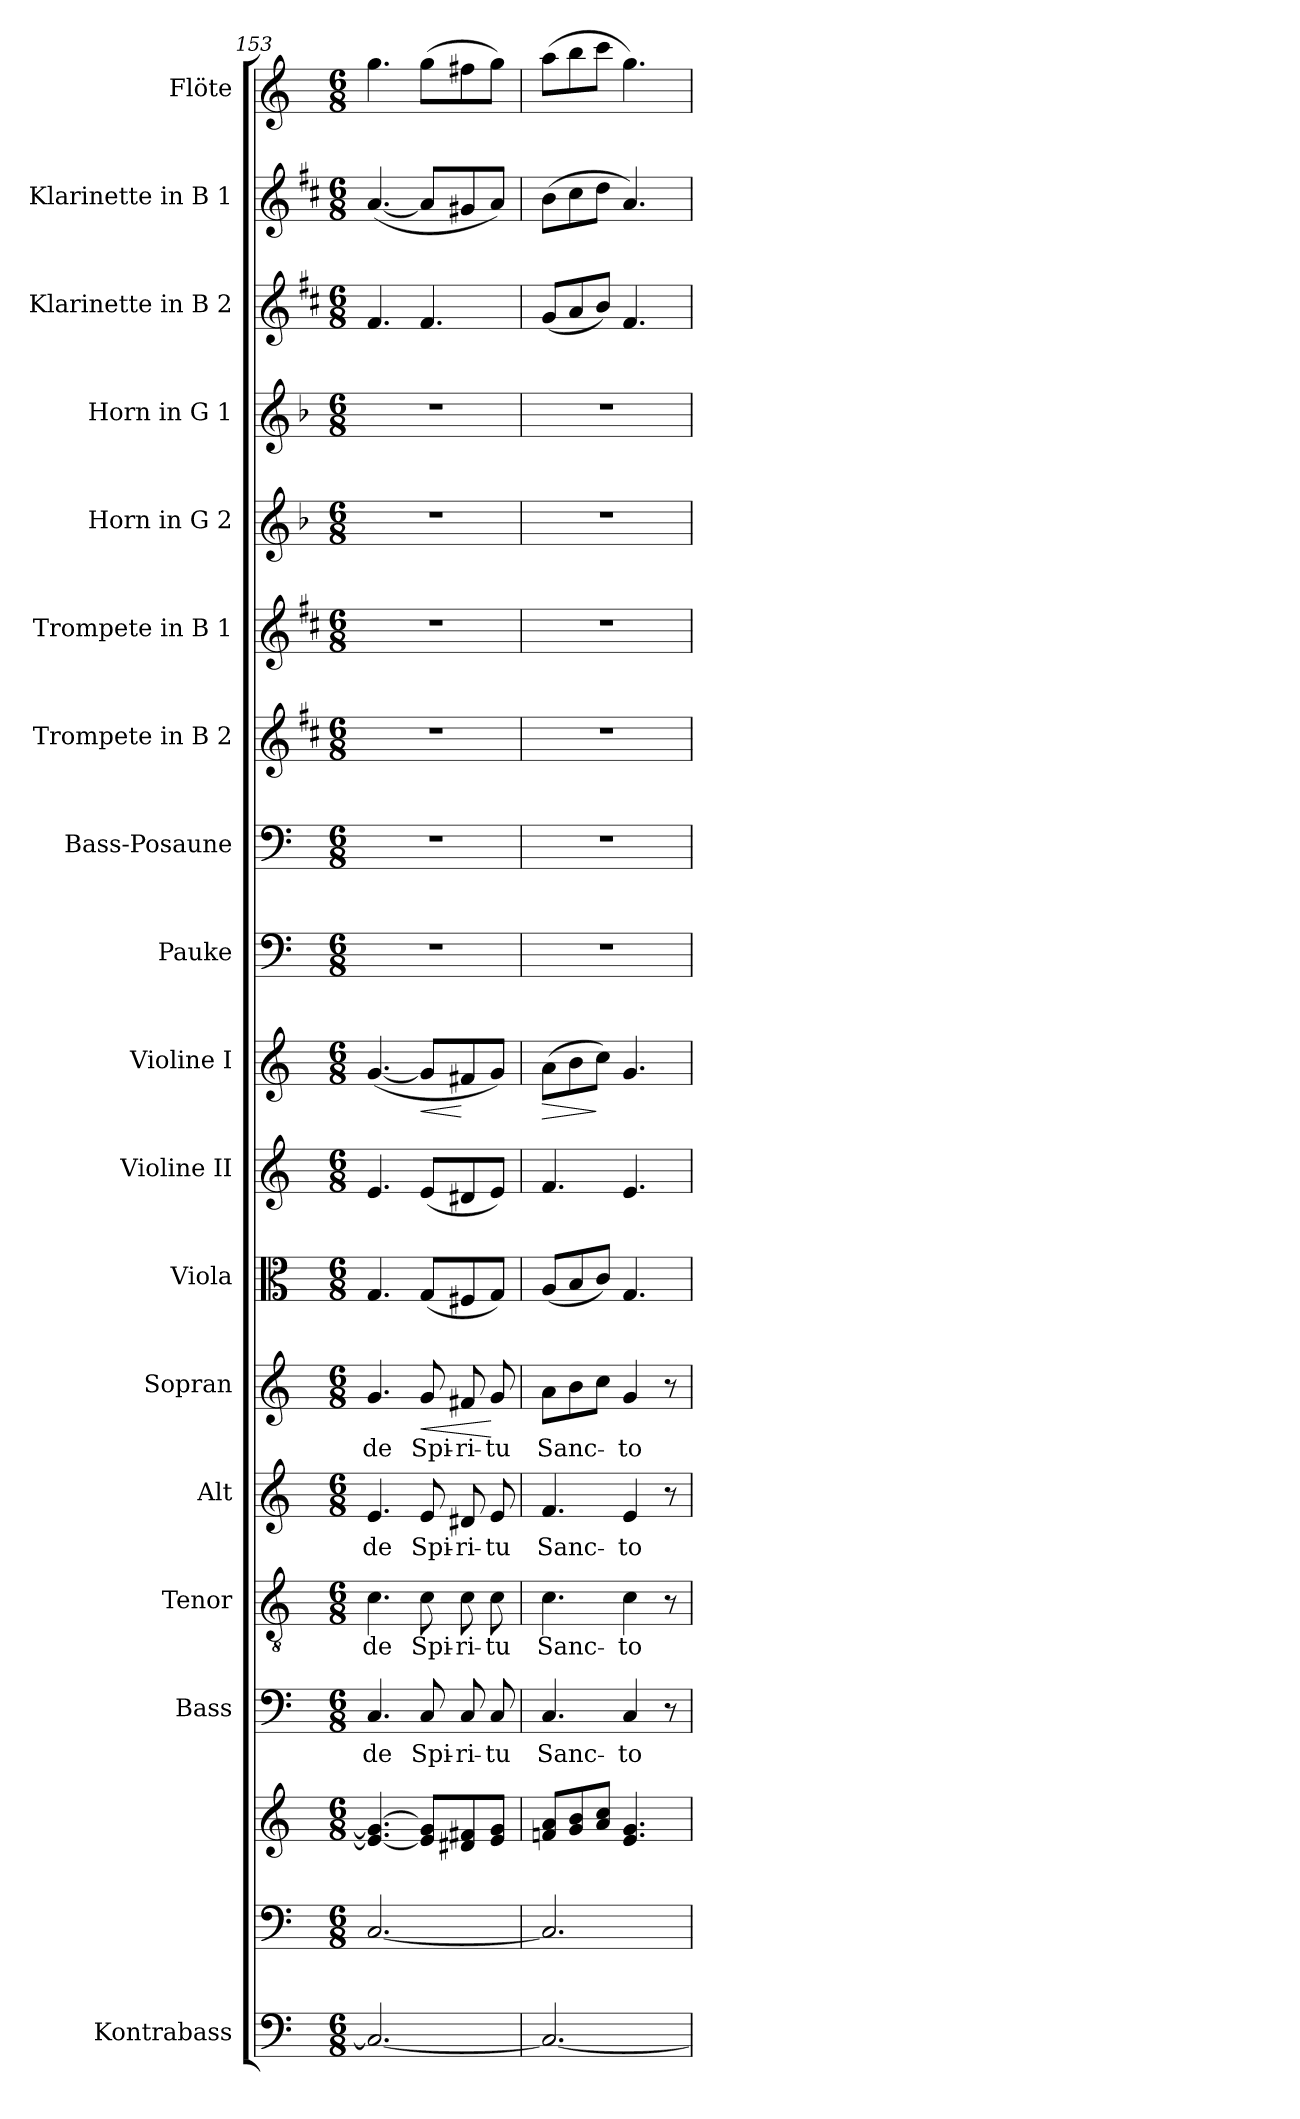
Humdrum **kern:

**kern	**kern	**kern	**kern	**text	**kern	**text	**kern	**text	**kern	**text	**dynam	**kern	**kern	**kern	**dynam	**kern	**kern	**kern	**kern	**kern	**kern	**kern	**kern	**kern
*part18	*part17	*part17	*part16	*part16	*part15	*part15	*part14	*part14	*part13	*part13	*part13	*part12	*part11	*part10	*part10	*part9	*part8	*part7	*part6	*part5	*part4	*part3	*part2	*part1
*staff19	*staff18	*staff17	*staff16	*staff16	*staff15	*staff15	*staff14	*staff14	*staff13	*staff13	*staff13	*staff12	*staff11	*staff10	*staff10	*staff9	*staff8	*staff7	*staff6	*staff5	*staff4	*staff3	*staff2	*staff1
*I"Kontrabass	*	*	*I"Bass	*	*I"Tenor	*	*I"Alt	*	*I"Sopran	*	*	*I"Viola	*I"Violine II	*I"Violine I	*	*I"Pauke	*I"Bass-Posaune	*I"Trompete in B 2	*I"Trompete in B 1	*I"Horn in G 2	*I"Horn in G 1	*I"Klarinette in B 2	*I"Klarinette in B 1	*I"Flöte
*I'Kb.	*	*	*I'B	*	*I'T	*	*I'A	*	*I'S	*	*	*I'Vla.	*I'Vl. II	*I'Vl. I	*	*I'Pk.	*I'B. Pos.	*	*	*I'Hrn. 2	*I'Hrn. 1	*	*	*I'Fl.
*clefF4	*clefF4	*clefG2	*clefF4	*	*clefGv2	*	*clefG2	*	*clefG2	*	*	*clefC3	*clefG2	*clefG2	*	*clefF4	*clefF4	*clefG2	*clefG2	*clefG2	*clefG2	*clefG2	*clefG2	*clefG2
*ITrd7c12	*	*	*	*	*	*	*	*	*	*	*	*	*	*	*	*	*	*ITrd1c2	*ITrd1c2	*ITrd3c5	*ITrd3c5	*ITrd1c2	*ITrd1c2	*
*k[]	*k[]	*k[]	*k[]	*	*k[]	*	*k[]	*	*k[]	*	*	*k[]	*k[]	*k[]	*	*k[]	*k[]	*k[]	*k[]	*k[]	*k[]	*k[]	*k[]	*k[]
*C:	*C:	*C:	*C:	*	*C:	*	*C:	*	*C:	*	*	*C:	*C:	*C:	*	*C:	*C:	*C:	*C:	*C:	*C:	*C:	*C:	*C:
*M6/8	*M6/8	*M6/8	*M6/8	*	*M6/8	*	*M6/8	*	*M6/8	*	*	*M6/8	*M6/8	*M6/8	*	*M6/8	*M6/8	*M6/8	*M6/8	*M6/8	*M6/8	*M6/8	*M6/8	*M6/8
=153	=153	=153	=153	=153	=153	=153	=153	=153	=153	=153	=153	=153	=153	=153	=153	=153	=153	=153	=153	=153	=153	=153	=153	=153
!	!	!	!	!LO:LY:b	!	!LO:LY:b	!	!LO:LY:b	!	!LO:LY:b	!	!	!	!	!	!	!	!	!	!	!	!	!	!
2.CC/_	[2.C/	4.e/_ 4.g/_	4.C/	de	4.c\	de	4.e/	de	4.g/	de	.	4.G/	4.e/	(<[4.g/	.	2.r	2.r	2.r	2.r	2.r	2.r	4.e/	(<[4.g/	4.gg\
!	!	!	!	!LO:LY:b	!	!LO:LY:b	!	!LO:LY:b	!	!LO:LY:b	!LO:HP:b	!	!	!	!LO:HP:b	!	!	!	!	!	!	!	!	!
.	.	8e/] 8g/]L	8C/	Spi-	8c\	Spi-	8e/	Spi-	8g/	Spi-	<	(<8G/L	(<8e/L	8g/L]	<	.	.	.	.	.	.	4.e/	8g/L]	(>8gg\L
!	!	!	!	!LO:LY:b	!	!LO:LY:b	!	!LO:LY:b	!	!LO:LY:b	!	!	!	!	!	!	!	!	!	!	!	!	!	!
.	.	8d#X/ 8f#X/	8C/	-ri-	8c\	-ri-	8d#X/	-ri-	8f#X/	-ri-	.	8F#X/	8d#X/	8f#X/	[	.	.	.	.	.	.	.	8f#X/	8ff#X\
!	!	!	!	!LO:LY:b	!	!LO:LY:b	!	!LO:LY:b	!	!LO:LY:b	!	!	!	!	!	!	!	!	!	!	!	!	!	!
.	.	8e/ 8g/J	8C/	-tu	8c\	-tu	8e/	-tu	8g/	-tu	[	8G/J)	8e/J)	8g/J)	.	.	.	.	.	.	.	.	8g/J)	8gg\J)
=154	=154	=154	=154	=154	=154	=154	=154	=154	=154	=154	=154	=154	=154	=154	=154	=154	=154	=154	=154	=154	=154	=154	=154	=154
!	!	!	!	!LO:LY:b	!	!LO:LY:b	!	!LO:LY:b	!	!LO:LY:b	!	!	!	!	!LO:HP:b	!	!	!	!	!	!	!	!	!
2.CC/_	2.C/]	8fn/ 8a/L	4.C/	Sanc-	4.c\	Sanc-	4.f/	Sanc-	8a\L	Sanc-	.	(<8A/L	4.f/	(>8a\L	>	2.r	2.r	2.r	2.r	2.r	2.r	(<8f/L	(>8a\L	(>8aa\L
.	.	8g/ 8b/	.	.	.	.	.	.	8b\	.	.	8B/	.	8b\	.	.	.	.	.	.	.	8g/	8b\	8bb\
.	.	8a/ 8cc/J	.	.	.	.	.	.	8cc\J	.	.	8c/J)	.	8cc\J)	]	.	.	.	.	.	.	8a/J)	8cc\J	8ccc\J
!	!	!	!	!LO:LY:b	!	!LO:LY:b	!	!LO:LY:b	!	!LO:LY:b	!	!	!	!	!	!	!	!	!	!	!	!	!	!
.	.	4.e/ 4.g/	4C/	-to	4c\	-to	4e/	-to	4g/	-to	.	4.G/	4.e/	4.g/	.	.	.	.	.	.	.	4.e/	4.g/)	4.gg\)
.	.	.	8r	.	8r	.	8r	.	8r	.	.	.	.	.	.	.	.	.	.	.	.	.	.	.
=	=	=	=	=	=	=	=	=	=	=	=	=	=	=	=	=	=	=	=	=	=	=	=	=
*-	*-	*-	*-	*-	*-	*-	*-	*-	*-	*-	*-	*-	*-	*-	*-	*-	*-	*-	*-	*-	*-	*-	*-	*-
